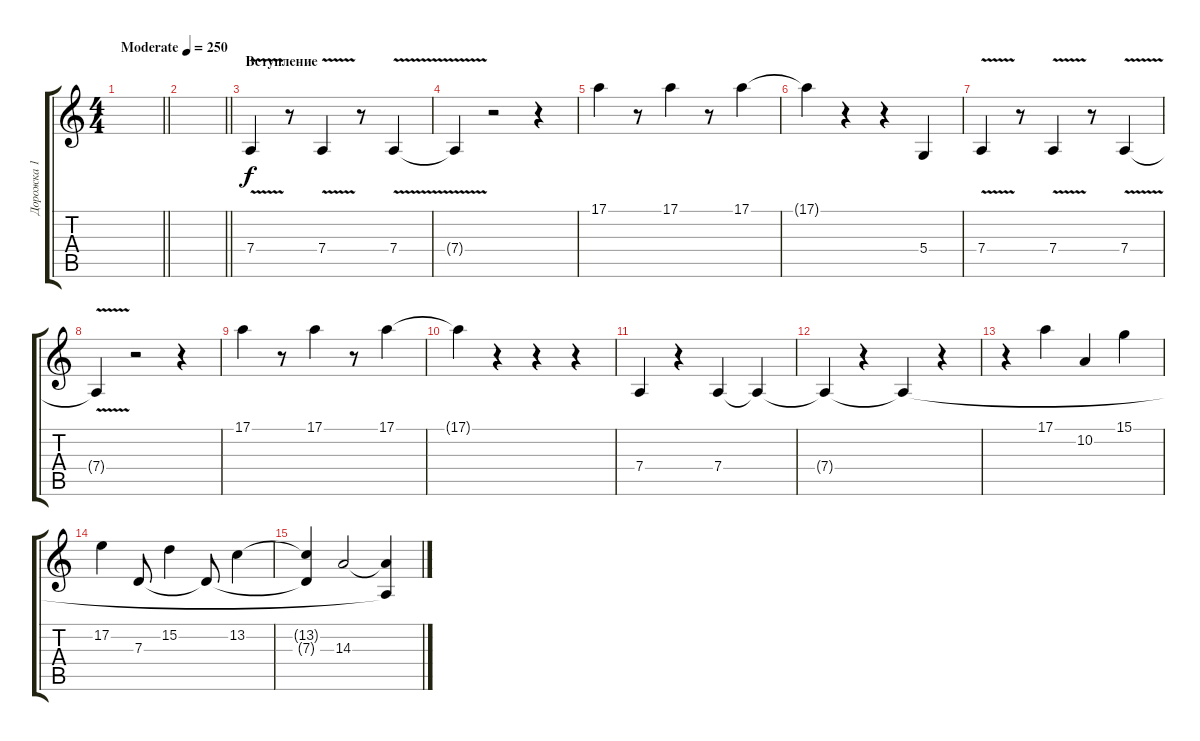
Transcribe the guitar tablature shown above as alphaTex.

\track ("Дорожка 1" "Дорожка 1") {instrument violin}
\staff {score tabs}
\tuning (E4 B3 G3 D3 A2 E2) {hide}
\ts (4 4)
\tempo (250 "Moderate")
\clef g2
\barLineRight lightlight
\ks c
|
\barLineRight lightlight
|
\section ("" "Вступление")
7.4{v}.4 r.8 7.4{v}.4 r.8 7.4{v}.4 |
7.4{t}.4 r.2 r.4 |
17.1.4 r.8 17.1.4 r.8 17.1.4 |
17.1{t}.4 r.4 r.4 5.4.4 |
7.4{v}.4 r.8 7.4{v}.4 r.8 7.4{v}.4 |
7.4{t}.4 r.2 r.4 |
17.1.4 r.8 17.1.4 r.8 17.1.4 |
17.1{t}.4 r.4 r.4 r.4 |
7.4.4 r.4 7.4.4 7.4{t}.4 |
7.4{t}.4 r.4 7.4{t}.4 r.4 |
r.4 17.1.4 10.2.4 15.1.4 |
17.2.4 7.3.8 15.2.4 7.3{t}.8 13.2.4 |
(13.2{t} 7.3{t}).4 14.3.2 (14.3{t} 7.4{t}).4
